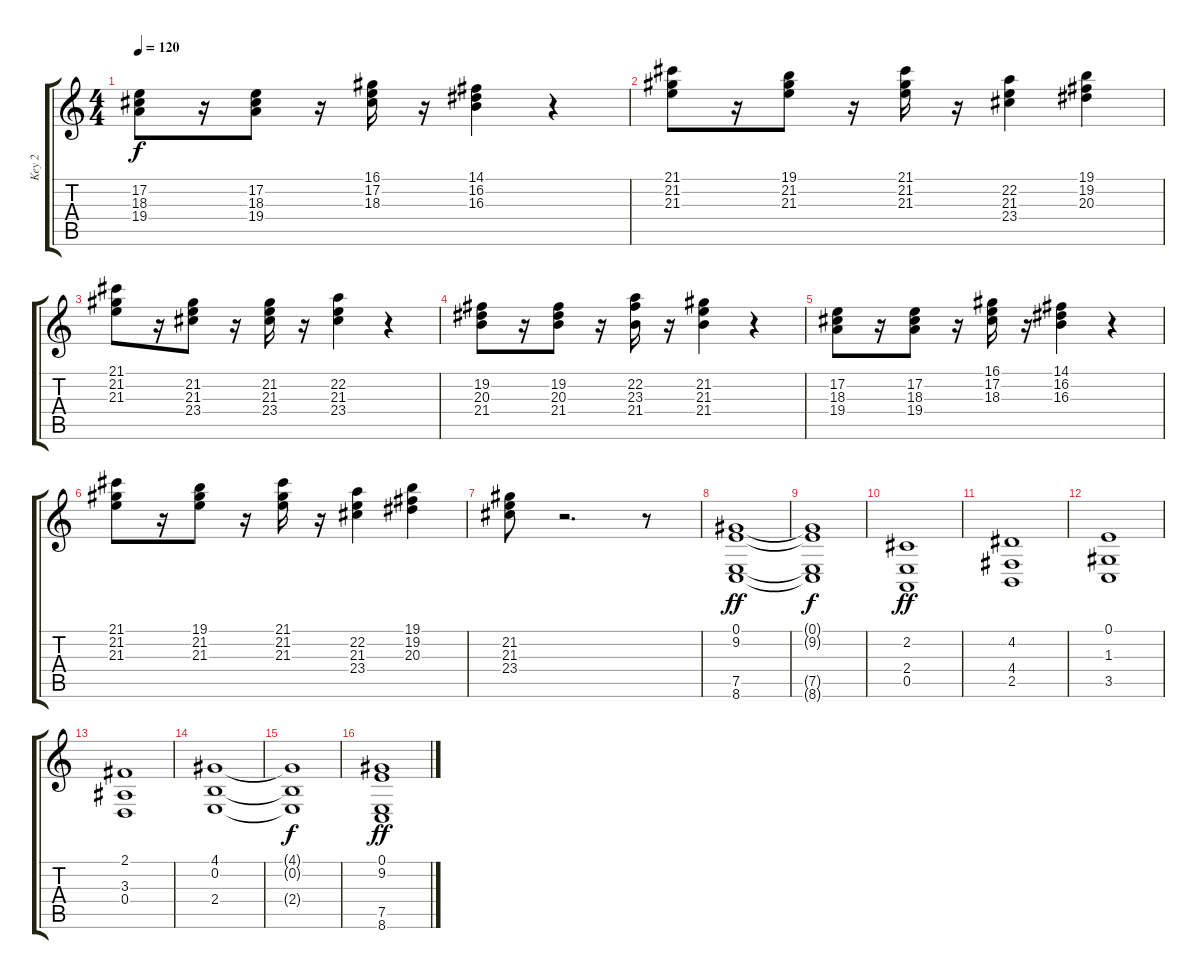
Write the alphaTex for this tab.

\track ("Key 2" "Key 2") {instrument brasssection}
\staff {score tabs}
\tuning (E4 B3 G3 D3 A2 E2) {hide}
\ts (4 4)
\tempo 120
\clef g2
\ks c
(17.2 18.3 19.4).8{dy f} r.16 (17.2 18.3 19.4).8 r.16 (16.1 17.2 18.3).16 r.16 (14.1 16.2 16.3).4 r.4 |
(21.1 21.2 21.3).8 r.16 (19.1 21.2 21.3).8 r.16 (21.1 21.2 21.3).16 r.16 (22.2 21.3 23.4).4 (19.1 19.2 20.3).4 |
(21.1 21.2 21.3).8 r.16 (21.2 21.3 23.4).8 r.16 (21.2 21.3 23.4).16 r.16 (22.2 21.3 23.4).4 r.4 |
(19.2 20.3 21.4).8 r.16 (19.2 20.3 21.4).8 r.16 (22.2 23.3 21.4).16 r.16 (21.2 21.3 21.4).4 r.4 |
(17.2 18.3 19.4).8 r.16 (17.2 18.3 19.4).8 r.16 (16.1 17.2 18.3).16 r.16 (14.1 16.2 16.3).4 r.4 |
(21.1 21.2 21.3).8 r.16 (19.1 21.2 21.3).8 r.16 (21.1 21.2 21.3).16 r.16 (22.2 21.3 23.4).4 (19.1 19.2 20.3).4 |
(21.2 21.3 23.4).8 r.2{d} r.8 |
(0.1 9.2 7.5 8.6).1{dy ff volume 8 instrument electricpiano2} |
(0.1{t} 9.2{t} 7.5{t} 8.6{t}).1{dy f} |
(2.2 2.4 0.5).1{dy ff} |
(4.2 4.4 2.5).1 |
(0.1 1.3 3.5).1 |
(2.1 3.3 0.4).1 |
(4.1 0.2 2.4).1 |
(4.1{t} 0.2{t} 2.4{t}).1{dy f} |
(0.1 9.2 7.5 8.6).1{dy ff}
